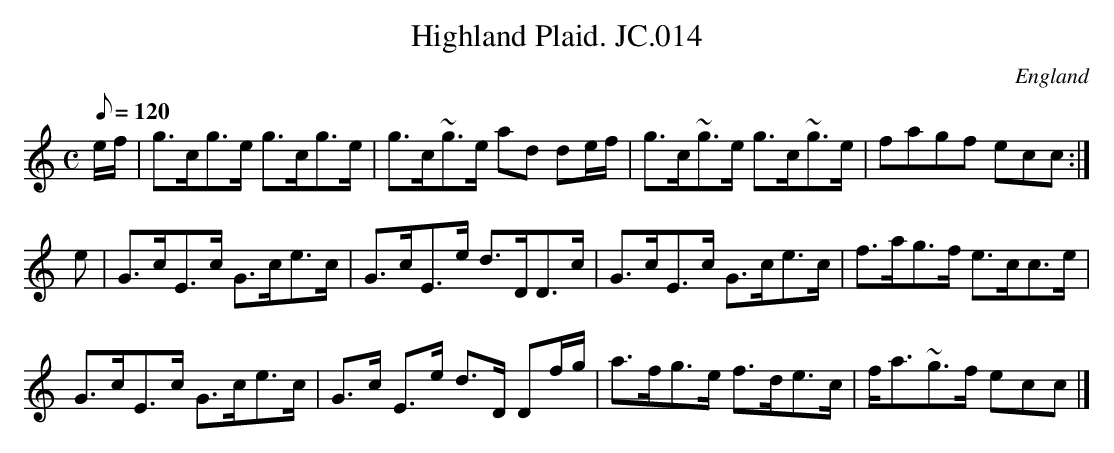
X:1
T:Highland Plaid. JC.014
M:C
L:1/8
Q:120
O:England
K:C
e/f/|g>cg>e g>cg>e|g>c~g>e ad de/f/|g>c~g>e g>c~g>e|
fagf ecc:|!
e|G>cE>c G>ce>c|G>cE>e d>DD>c|G>cE>c G>ce>c|
f>ag>f e>cc>e|!
G>cE>c G>ce>c|G>c E>e d>D Df/g/|a>fg>e f>de>c|
f<a~g>f ecc|]
